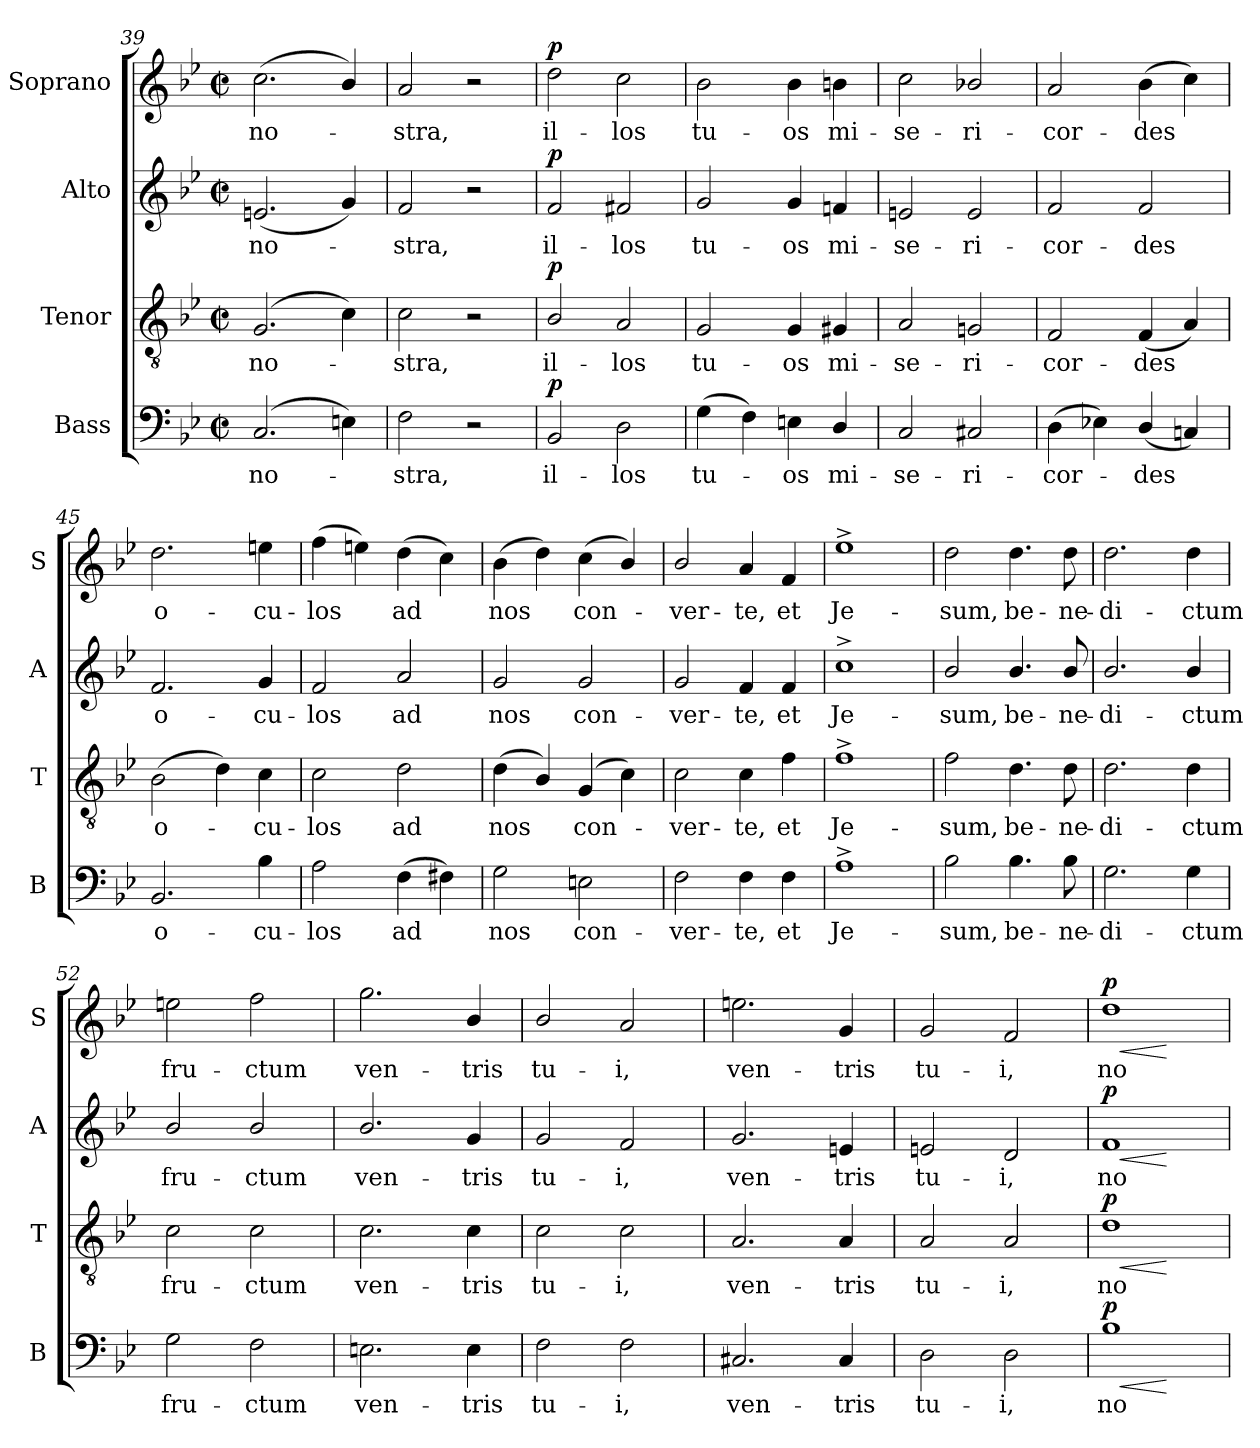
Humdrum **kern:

**kern	**text	**dynam	**kern	**text	**dynam	**kern	**text	**dynam	**kern	**text	**dynam
*part4	*part4	*part4	*part3	*part3	*part3	*part2	*part2	*part2	*part1	*part1	*part1
*staff4	*staff4	*staff4	*staff3	*staff3	*staff3	*staff2	*staff2	*staff2	*staff1	*staff1	*staff1
*I"Bass	*	*	*I"Tenor	*	*	*I"Alto	*	*	*I"Soprano	*	*
*I'B	*	*	*I'T	*	*	*I'A	*	*	*I'S	*	*
*clefF4	*	*	*clefGv2	*	*	*clefG2	*	*	*clefG2	*	*
*k[b-e-]	*	*	*k[b-e-]	*	*	*k[b-e-]	*	*	*k[b-e-]	*	*
*B-:	*	*	*B-:	*	*	*B-:	*	*	*B-:	*	*
*M2/2	*	*	*M2/2	*	*	*M2/2	*	*	*M2/2	*	*
*met(c|)	*	*	*met(c|)	*	*	*met(c|)	*	*	*met(c|)	*	*
=39	=39	=39	=39	=39	=39	=39	=39	=39	=39	=39	=39
!	!LO:LY:b	!	!	!LO:LY:b	!	!	!LO:LY:b	!	!	!LO:LY:b	!
(<2.C/	no-	.	(<2.G/	no-	.	(<2.en/	no-	.	(<2.cc\	no-	.
4En\)	.	.	4c\)	.	.	4g/)	.	.	4b-/)	.	.
=40	=40	=40	=40	=40	=40	=40	=40	=40	=40	=40	=40
!	!LO:LY:b	!	!	!LO:LY:b	!	!	!LO:LY:b	!	!	!LO:LY:b	!
2F\	stra,	.	2c\	stra,	.	2f/	stra,	.	2a/	stra,	.
2r	.	.	2r	.	.	2r	.	.	2r	.	.
!!LO:PB:g=z
=41	=41	=41	=41	=41	=41	=41	=41	=41	=41	=41	=41
!	!LO:LY:b	!LO:DY:b	!	!LO:LY:b	!LO:DY:b	!	!LO:LY:b	!LO:DY:b	!	!LO:LY:b	!LO:DY:b
2BB-/	il-	p	2B-/	il-	p	2f/	il-	p	2dd\	il-	p
!	!LO:LY:b	!	!	!LO:LY:b	!	!	!LO:LY:b	!	!	!LO:LY:b	!
2D\	-los	.	2A/	-los	.	2f#X/	-los	.	2cc\	-los	.
=42	=42	=42	=42	=42	=42	=42	=42	=42	=42	=42	=42
!	!LO:LY:b	!	!	!LO:LY:b	!	!	!LO:LY:b	!	!	!LO:LY:b	!
(>4G\	tu-	.	2G/	tu-	.	2g/	tu-	.	2b-\	tu-	.
4F\)	.	.	.	.	.	.	.	.	.	.	.
!	!LO:LY:b	!	!	!LO:LY:b	!	!	!LO:LY:b	!	!	!LO:LY:b	!
4En\	os	.	4G/	-os	.	4g/	-os	.	4b-\	-os	.
!	!LO:LY:b	!	!	!LO:LY:b	!	!	!LO:LY:b	!	!	!LO:LY:b	!
4D/	mi-	.	4G#X/	mi-	.	4fn/	mi-	.	4bn\	mi-	.
=43	=43	=43	=43	=43	=43	=43	=43	=43	=43	=43	=43
!	!LO:LY:b	!	!	!LO:LY:b	!	!	!LO:LY:b	!	!	!LO:LY:b	!
2C/	-se-	.	2A/	-se-	.	2en/	-se-	.	2cc\	-se-	.
!	!LO:LY:b	!	!	!LO:LY:b	!	!	!LO:LY:b	!	!	!LO:LY:b	!
2C#X/	-ri-	.	2Gn/	-ri-	.	2e/	-ri-	.	2b-X/	-ri-	.
=44	=44	=44	=44	=44	=44	=44	=44	=44	=44	=44	=44
!	!LO:LY:b	!	!	!LO:LY:b	!	!	!LO:LY:b	!	!	!LO:LY:b	!
(>4D\	-cor-	.	2F/	-cor-	.	2f/	-cor-	.	2a/	-cor-	.
4E-X\)	.	.	.	.	.	.	.	.	.	.	.
!	!LO:LY:b	!	!	!LO:LY:b	!	!	!LO:LY:b	!	!	!LO:LY:b	!
(<4D/	des	.	(<4F/	-des	.	2f/	-des	.	(>4b-\	-des	.
4Cn/)	.	.	4A/)	.	.	.	.	.	4cc\)	.	.
=45	=45	=45	=45	=45	=45	=45	=45	=45	=45	=45	=45
!	!LO:LY:b	!	!	!LO:LY:b	!	!	!LO:LY:b	!	!	!LO:LY:b	!
2.BB-/	o-	.	(>2B-\	o-	.	2.f/	o-	.	2.dd\	o-	.
.	.	.	4d\)	.	.	.	.	.	.	.	.
!	!LO:LY:b	!	!	!LO:LY:b	!	!	!LO:LY:b	!	!	!LO:LY:b	!
4B-\	-cu-	.	4c\	cu-	.	4g/	-cu-	.	4een\	-cu-	.
=46	=46	=46	=46	=46	=46	=46	=46	=46	=46	=46	=46
!	!LO:LY:b	!	!	!LO:LY:b	!	!	!LO:LY:b	!	!	!LO:LY:b	!
2A\	-los	.	2c\	-los	.	2f/	-los	.	(>4ff\	-los	.
.	.	.	.	.	.	.	.	.	4een\)	.	.
!	!LO:LY:b	!	!	!LO:LY:b	!	!	!LO:LY:b	!	!	!LO:LY:b	!
(>4F\	ad	.	2d\	ad	.	2a/	ad	.	(>4dd\	ad	.
4F#X\)	.	.	.	.	.	.	.	.	4cc\)	.	.
=47	=47	=47	=47	=47	=47	=47	=47	=47	=47	=47	=47
!	!LO:LY:b	!	!	!LO:LY:b	!	!	!LO:LY:b	!	!	!LO:LY:b	!
2G\	nos	.	(<4d\	nos	.	2g/	nos	.	(>4b-\	nos	.
.	.	.	4B-/)	.	.	.	.	.	4dd\)	.	.
!	!LO:LY:b	!	!	!LO:LY:b	!	!	!LO:LY:b	!	!	!LO:LY:b	!
2En\	con-	.	(<4G/	con-	.	2g/	con-	.	(<4cc\	con-	.
.	.	.	4c\)	.	.	.	.	.	4b-/)	.	.
=48	=48	=48	=48	=48	=48	=48	=48	=48	=48	=48	=48
!	!LO:LY:b	!	!	!LO:LY:b	!	!	!LO:LY:b	!	!	!LO:LY:b	!
2F\	-ver-	.	2c\	ver-	.	2g/	-ver-	.	2b-/	ver-	.
!	!LO:LY:b	!	!	!LO:LY:b	!	!	!LO:LY:b	!	!	!LO:LY:b	!
4F\	-te,	.	4c\	-te,	.	4f/	-te,	.	4a/	-te,	.
!	!LO:LY:b	!	!	!LO:LY:b	!	!	!LO:LY:b	!	!	!LO:LY:b	!
4F\	et	.	4f\	et	.	4f/	et	.	4f/	et	.
=49	=49	=49	=49	=49	=49	=49	=49	=49	=49	=49	=49
!	!LO:LY:b	!	!	!LO:LY:b	!	!	!LO:LY:b	!	!	!LO:LY:b	!
1A^	Je-	.	1f^	Je-	.	1cc^	Je-	.	1ee-i^	Je-	.
!!LO:LB:g=z
=50	=50	=50	=50	=50	=50	=50	=50	=50	=50	=50	=50
!	!LO:LY:b	!	!	!LO:LY:b	!	!	!LO:LY:b	!	!	!LO:LY:b	!
2B-\	-sum,	.	2f\	-sum,	.	2b-/	-sum,	.	2dd\	-sum,	.
!	!LO:LY:b	!	!	!LO:LY:b	!	!	!LO:LY:b	!	!	!LO:LY:b	!
4.B-\	be-	.	4.d\	be-	.	4.b-/	be-	.	4.dd\	be-	.
!	!LO:LY:b	!	!	!LO:LY:b	!	!	!LO:LY:b	!	!	!LO:LY:b	!
8B-\	-ne-	.	8d\	-ne-	.	8b-/	-ne-	.	8dd\	-ne-	.
=51	=51	=51	=51	=51	=51	=51	=51	=51	=51	=51	=51
!	!LO:LY:b	!	!	!LO:LY:b	!	!	!LO:LY:b	!	!	!LO:LY:b	!
2.G\	-di-	.	2.d\	-di-	.	2.b-/	-di-	.	2.dd\	-di-	.
!	!LO:LY:b	!	!	!LO:LY:b	!	!	!LO:LY:b	!	!	!LO:LY:b	!
4G\	-ctum	.	4d\	-ctum	.	4b-/	-ctum	.	4dd\	-ctum	.
=52	=52	=52	=52	=52	=52	=52	=52	=52	=52	=52	=52
!	!LO:LY:b	!	!	!LO:LY:b	!	!	!LO:LY:b	!	!	!LO:LY:b	!
2G\	fru-	.	2c\	fru-	.	2b-/	fru-	.	2een\	fru-	.
!	!LO:LY:b	!	!	!LO:LY:b	!	!	!LO:LY:b	!	!	!LO:LY:b	!
2F\	-ctum	.	2c\	-ctum	.	2b-/	-ctum	.	2ff\	-ctum	.
=53	=53	=53	=53	=53	=53	=53	=53	=53	=53	=53	=53
!	!LO:LY:b	!	!	!LO:LY:b	!	!	!LO:LY:b	!	!	!LO:LY:b	!
2.En\	ven-	.	2.c\	ven-	.	2.b-/	ven-	.	2.gg\	ven-	.
!	!LO:LY:b	!	!	!LO:LY:b	!	!	!LO:LY:b	!	!	!LO:LY:b	!
4E\	-tris	.	4c\	-tris	.	4g/	-tris	.	4b-/	-tris	.
=54	=54	=54	=54	=54	=54	=54	=54	=54	=54	=54	=54
!	!LO:LY:b	!	!	!LO:LY:b	!	!	!LO:LY:b	!	!	!LO:LY:b	!
2F\	tu-	.	2c\	tu-	.	2g/	tu-	.	2b-/	tu-	.
!	!LO:LY:b	!	!	!LO:LY:b	!	!	!LO:LY:b	!	!	!LO:LY:b	!
2F\	-i,	.	2c\	-i,	.	2f/	-i,	.	2a/	-i,	.
=55	=55	=55	=55	=55	=55	=55	=55	=55	=55	=55	=55
!	!LO:LY:b	!	!	!LO:LY:b	!	!	!LO:LY:b	!	!	!LO:LY:b	!
2.C#X/	ven-	.	2.A/	ven-	.	2.g/	ven-	.	2.een\	ven-	.
!	!LO:LY:b	!	!	!LO:LY:b	!	!	!LO:LY:b	!	!	!LO:LY:b	!
4C#/	-tris	.	4A/	-tris	.	4en/	-tris	.	4g/	-tris	.
=56	=56	=56	=56	=56	=56	=56	=56	=56	=56	=56	=56
!	!LO:LY:b	!	!	!LO:LY:b	!	!	!LO:LY:b	!	!	!LO:LY:b	!
2D\	tu-	.	2A/	tu-	.	2en/	tu-	.	2g/	tu-	.
!	!LO:LY:b	!	!	!LO:LY:b	!	!	!LO:LY:b	!	!	!LO:LY:b	!
2D\	-i,	.	2A/	-i,	.	2d/	-i,	.	2f/	-i,	.
=57	=57	=57	=57	=57	=57	=57	=57	=57	=57	=57	=57
!	!LO:LY:b	!LO:HP:b	!	!LO:LY:b	!LO:HP:b	!	!LO:LY:b	!LO:HP:b	!	!LO:LY:b	!LO:HP:b
!	!	!LO:DY:n=1:b	!	!	!LO:DY:n=1:b	!	!	!LO:DY:n=1:b	!	!	!LO:DY:n=1:b
1B-	no-	< p	1d	no-	< p	1f	no-	< p	1dd	no-	< p
.	.	[	.	.	[	.	.	[	.	.	[
=	=	=	=	=	=	=	=	=	=	=	=
*-	*-	*-	*-	*-	*-	*-	*-	*-	*-	*-	*-
